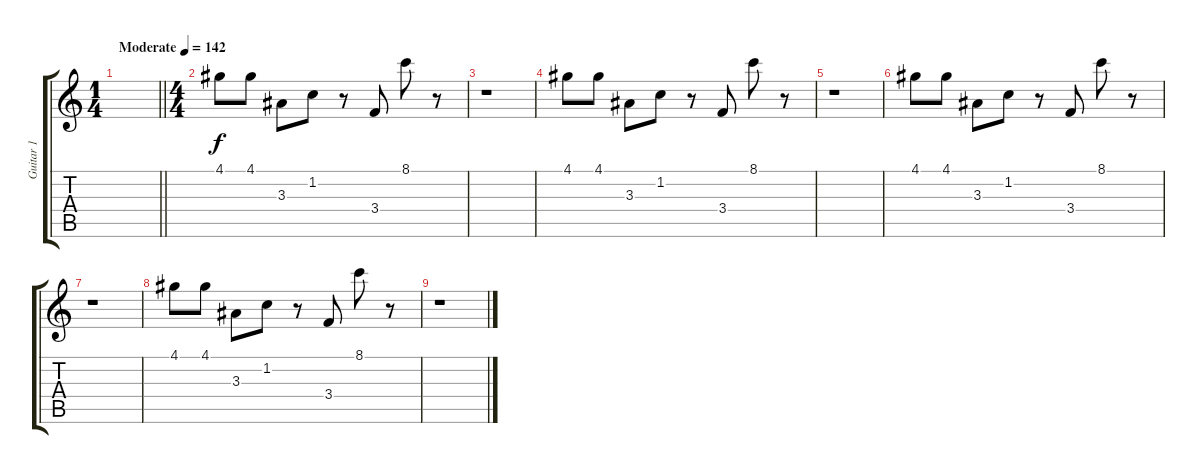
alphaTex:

\track ("Guitar 1" "Guitar 1") {instrument distortionguitar}
\staff {score tabs}
\tuning (E4 B3 G3 D3 A2 D2) {hide}
\ts (1 4)
\tempo (142 "Moderate")
\clef g2
\barLineRight lightlight
\ks c
|
\ts (4 4)
4.1.8 4.1.8 3.3.8 1.2.8 r.8 3.4.8 8.1.8 r.8 |
r.1 |
4.1.8 4.1.8 3.3.8 1.2.8 r.8 3.4.8 8.1.8 r.8 |
r.1 |
4.1.8 4.1.8 3.3.8 1.2.8 r.8 3.4.8 8.1.8 r.8 |
r.1 |
4.1.8 4.1.8 3.3.8 1.2.8 r.8 3.4.8 8.1.8 r.8 |
r.1
